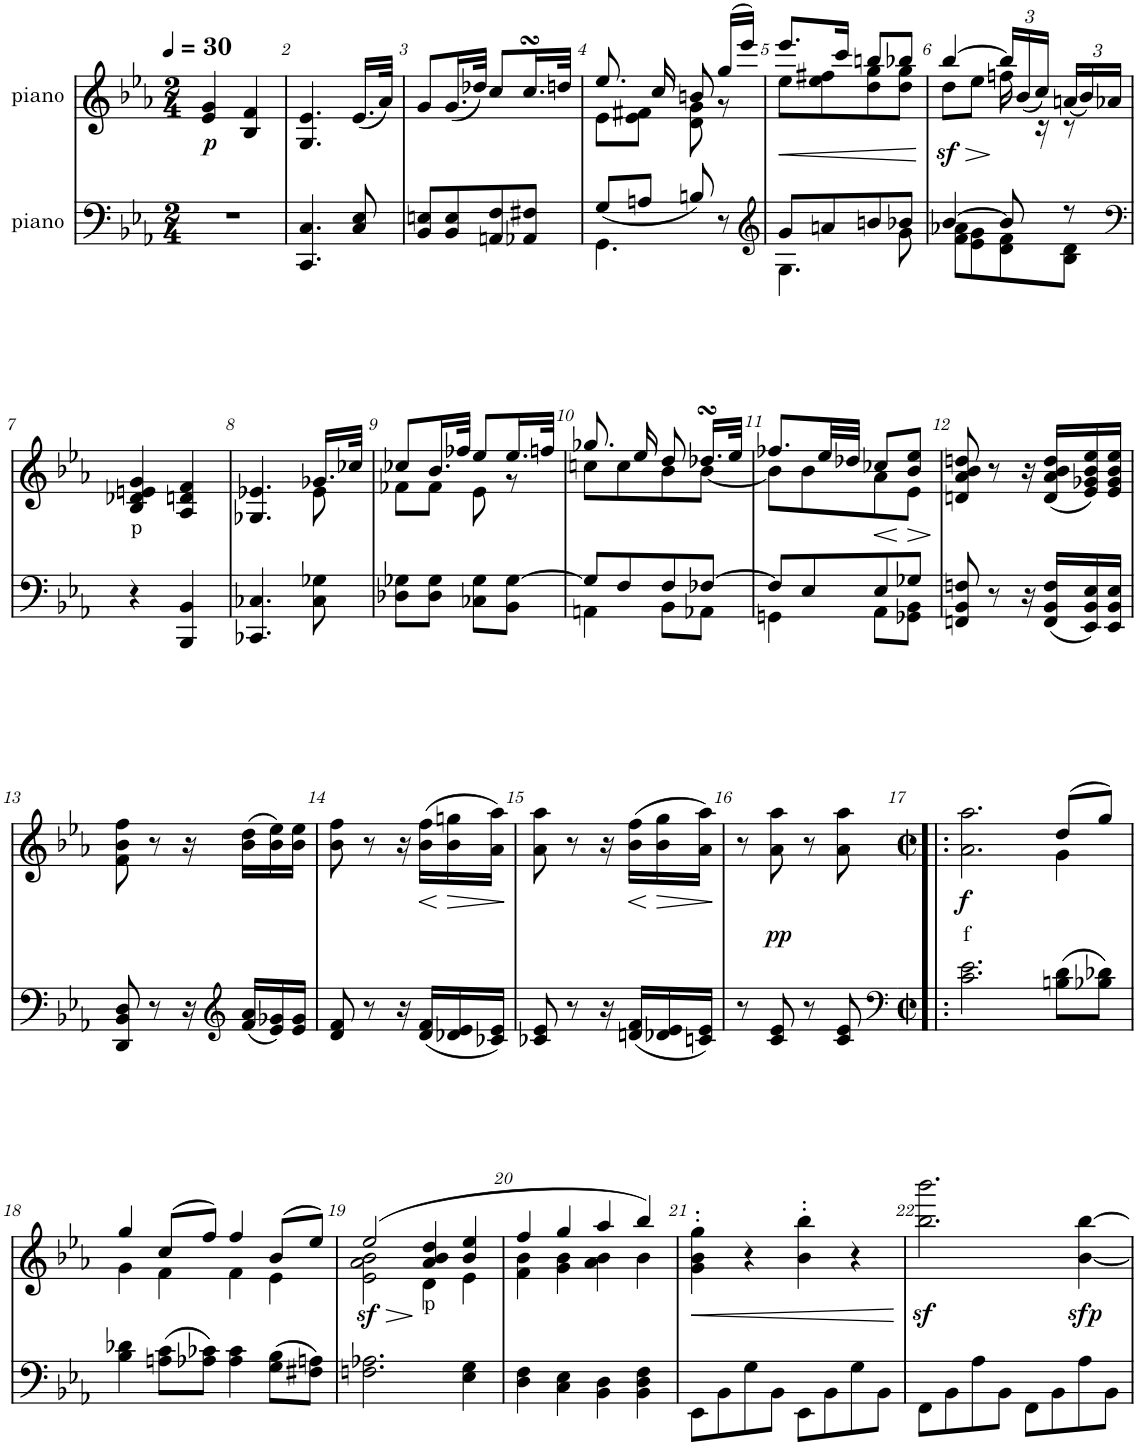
**kern	**kern	**text	**dynam
*part2	*part1	*part1	*part1
*staff2	*staff1	*staff1	*staff1
*I"piano	*I"piano	*	*
*I'Pno	*I'Pno	*	*
*clefF4	*clefG2	*	*
*k[b-e-a-]	*k[b-e-a-]	*	*
*E-:	*E-:	*	*
*M2/4	*M2/4	*	*
*MM30	*MM30	*	*
=1	=1	=1	=1
!	!	!LO:LY:b	!
2r	4e-/ 4g/	.	.
.	4B-/ 4f/	.	.
=2	=2	=2	=2
4.CC/ 4.C/	4.G/ 4.e-/	.	.
8C/ 8E-/	(16.e-/LL	.	.
.	32a-/JJk)	.	.
=3	=3	=3	=3
8BB-/ 8En/L	8g/L	.	.
8BB-/ 8E/	(<16.g/L	.	.
.	32dd-X/JJk)	.	.
8AAn/ 8F/	8cc/L	.	.
8AA-X/ 8F#X/J	16.ccsSSS/L	.	.
.	32ddn/JJk	.	.
=4	=4	=4	=4
*^	*^	*	*
(<8G/L	4.GG\	8.ee-/	8e-\L	.	.
8An/J	.	.	8e-\ 8f#X\J	.	.
.	.	16cc/	.	.	.
8Bn/)	.	8bn/	8d\ 8g\	.	.
8r	8ryy	(16gg/LL	8r	.	.
.	.	16eee-/JJ)	.	.	.
=5	=5	=5	=5	=5	=5
*clefG2	*	*	*	*	*
!	!	!	!	!	!LO:HP:b
8g/L	4.G\	8.eee-/L	8ee-\L	.	<
8an/	.	.	8ee-\ 8ff#X\	.	.
.	.	16ccc/Jk	.	.	.
8bn/	.	8bbn/L	8dd\ 8gg\	.	.
8b-X/J	8g\	8bb-X/J	8dd\ 8gg\J	.	.
*v	*v	*	*	*	*
*	*v	*v	*	*
.	.	.	[
=6	=6	=6	=6
*^	*	*	*
!	!	!	!	!LO:HP:b
*	*	*^	*	*
!	!	!	!	!	!LO:DY:n=1:b
[4b-/	8f\ 8a-X\L	[4bb-/	8dd\L	.	> sf
.	8e-\ 8g\	.	8ee-\J	.	.
*	*	*Xbrackettup	*brackettup	*	*
8b-/]	8d\ 8f\	24bb-/LL]	24ffn\	.	]
.	.	(<24b-/	24ryy	.	.
.	.	24cc/JJ)	24r	.	.
*	*	*Xbrackettup	*	*	*
8r	8B-\ 8d\J	(<24an/LL	8r	.	.
.	.	24b-/)	.	.	.
.	.	24a-X/JJ	.	.	.
*v	*v	*	*	*	*
*	*v	*v	*	*
!!LO:LB:g=z
=7	=7	=7	=7
*clefF4	*	*	*
!	!	!LO:LY:b	!
4r	4B-/ 4d-X/ 4en/ 4g/	p	.
4BBB-/ 4BB-/	4A-/ 4dn/ 4f/	.	.
=8	=8	=8	=8
*	*^	*	*
4.CC-X/ 4.C-X/	4.e-X/	4.G-X/	.	.
8C-\ 8G-X\	16.g-X/LL	8e-\	.	.
.	32cc-X/JJk	.	.	.
=9	=9	=9	=9	=9
8D-X\ 8G-X\L	8cc-X/L	8f-X\L	.	.
8D-\ 8G-\J	16.b-/L	8f-\J	.	.
.	32ff-X/JJk	.	.	.
8C-X\ 8G-\L	8ee-/L	8e-\	.	.
8BB-\ [>8G-\J	16.ee-/L	8r	.	.
.	32ffn/JJk	.	.	.
=10	=10	=10	=10	=10
*^	*	*	*	*
8G-/L]	4AAn\	8.gg-X/	8ccn\L	.	.
8F/	.	.	8cc\	.	.
.	.	16ee-/	.	.	.
8F/	8BB-\L	8dd/	8b-\	.	.
[8F-X/J	8AA-X\J	16.dd-XsSSs/LL	[8b-\J	.	.
.	.	32ee-/JJk	.	.	.
=11	=11	=11	=11	=11	=11
8F-/L]	4GGn\	8.ff-X/L	8b-\L]	.	.
8E-/	.	.	8b-\	.	.
.	.	32ee-/LL	.	.	.
.	.	32dd-X/JJJ	.	.	.
!	!	!	!	!	!LO:HP:b
8E-/	8AA-\L	8cc-X/L	8a-\	.	<
!	!	!	!	!	!LO:HP:n=1:b
8G-X/J	8GG-X\ 8BB-\J	8b-/ 8ee-/J	8e-\J	.	[ >
*v	*v	*	*	*	*
*	*v	*v	*	*
.	.	.	]
=12	=12	=12	=12
8FFn/ 8BB-/ 8Fn/	8dn/ 8a-/ 8b-/ 8ddn/	.	.
8r	8r	.	.
16r	16r	.	.
(16FF/ 16BB-/ 16F/LL	(16d/ 16a-/ 16b-/ 16dd/LL	.	.
16EE-/ 16BB-/ 16E-/)	16e-/ 16g-X/ 16b-/ 16ee-/)	.	.
16EE-/ 16BB-/ 16E-/JJ	16e-/ 16g-/ 16b-/ 16ee-/JJ	.	.
!!LO:LB:g=z
=13	=13	=13	=13
8DD/ 8BB-/ 8D/	8f\ 8b-\ 8ff\	.	.
8r	8r	.	.
16r	16r	.	.
*clefG2	*	*	*
(16f/ 16a-/LL	(16b-\ 16dd\LL	.	.
16e-/ 16g-X/)	16b-\ 16ee-\)	.	.
16e-/ 16g-/JJ	16b-\ 16ee-\JJ	.	.
=14	=14	=14	=14
8d/ 8f/	8b-\ 8ff\	.	.
8r	8r	.	.
16r	16r	.	.
!	!	!	!LO:HP:b
(16d/ 16f/LL	(16b-\ 16ff\LL	.	<
!	!	!	!LO:HP:n=1:b
16d-X/ 16e-/	16b-\ 16ggn\	.	[ >
16c-X/ 16e-/JJ)	16a-\ 16aa-\JJ)	.	.
.	.	.	]
=15	=15	=15	=15
8c-X/ 8e-/	8a-\ 8aa-\	.	.
8r	8r	.	.
16r	16r	.	.
!	!	!	!LO:HP:b
(16dn/ 16f/LL	(16b-\ 16ff\LL	.	<
!	!	!	!LO:HP:n=1:b
16d-X/ 16e-/	16b-\ 16gg\	.	[ >
16cn/ 16e-/JJ)	16a-\ 16aa-\JJ)	.	.
.	.	.	]
=16	=16	=16	=16
8r	8r	.	.
!	!	!LO:LY:b	!
8c/ 8e-/	8a-\ 8aa-\	.	.
8r	8r	.	.
8c/ 8e-/	8a-\ 8aa-\	.	.
=17!|:	=17!|:	=17!|:	=17!|:
*clefF4	*	*	*
*M2/2	*M2/2	*	*
*met(c|)	*met(c|)	*	*
*	*^	*	*
!	!	!	!LO:LY:b	!LO:DY:b
2.c\ 2.e-\	2.a-\ 2.aa-\	2.ryy	f	f
(8Bn\ 8d\L	(8dd/L	4g\	.	.
8B-X\ 8d-X\J)	8gg/J)	.	.	.
!!LO:LB:g=z	!!
=18	=18	=18	=18	=18
4B-\ 4d-X\	4gg/	4g\	.	.
(8An\ 8c\L	(8cc/L	4f\	.	.
8A-X\ 8c-X\J)	8ff/J)	.	.	.
4A-\ 4c-\	4ff/	4f\	.	.
(8G\ 8B-\L	(8b-/L	4e-\	.	.
8F#X\ 8An\J)	8ee-/J)	.	.	.
=19	=19	=19	=19	=19
!	!	!	!	!LO:HP:b
!	!	!	!	!LO:DY:n=1:b
2.Fn\ 2.A-X\	(2ee-/	2e-\ 2a-\ 2b-\	.	> sf
!	!	!	!LO:LY:b	!
.	4a-/ 4b-/ 4dd/	4d\	p	]
4E-\ 4G\	4b-/ 4ee-/	4e-\	.	.
=20	=20	=20	=20	=20
4D\ 4F\	4ff/	4f\ 4b-\	.	.
4C\ 4E-\	4gg/	4g\ 4b-\	.	.
4BB-\ 4D\	4aa-/	4a-\ 4b-\	.	.
4BB-\ 4D\ 4F\	4bb-/)	4b-\	.	.
=21	=21	=21	=21	=21
!	!	!	!	!LO:HP:b
*	*v	*v	*	*
8EE-\L	4g\' 4b-\' 4gg\'	.	<
8BB-\	.	.	.
8G\	4r	.	.
8BB-\J	.	.	.
8EE-\L	4b-\' 4bb-\'	.	.
8BB-\	.	.	.
8G\	4r	.	.
8BB-\J	.	.	.
.	.	.	[
=22	=22	=22	=22
8FF\L	2.bb-\z< 2.bbb-\z<	.	.
8BB-\	.	.	.
8A-\	.	.	.
8BB-\J	.	.	.
8FF\L	.	.	.
8BB-\	.	.	.
!	!	!	!LO:DY:b
8A-\	[4b-\ [4bb-\	.	sfp
8BB-\J	.	.	.
=	=	=	=
*-	*-	*-	*-
